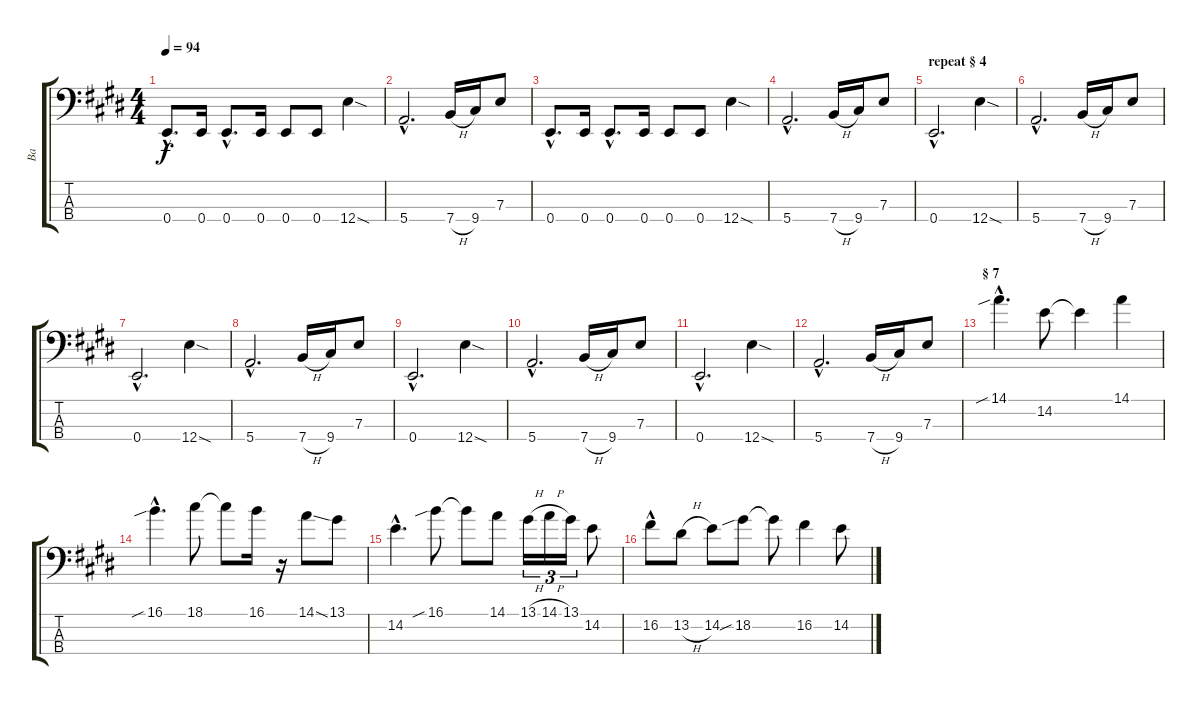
\track ("Ba" "Ba") {instrument electricbassfinger}
\staff {score tabs}
\tuning (G2 D2 A1 E1) {hide}
\ts (4 4)
\tempo 94
\clef f4
\ks e
0.4{hac}.8{d dy f} 0.4.16 0.4{hac}.8{d} 0.4.16 0.4.8 0.4.8 12.4{sod}.4 |
5.4{hac}.2{d} 7.4{h}.16 9.4.16 7.3.8 |
0.4{hac}.8{d} 0.4.16 0.4{hac}.8{d} 0.4.16 0.4.8 0.4.8 12.4{sod}.4 |
5.4{hac}.2{d} 7.4{h}.16 9.4.16 7.3.8 |
\section ("" "repeat § 4")
0.4{hac}.2{d} 12.4{sod}.4 |
5.4{hac}.2{d} 7.4{h}.16 9.4.16 7.3.8 |
0.4{hac}.2{d} 12.4{sod}.4 |
5.4{hac}.2{d} 7.4{h}.16 9.4.16 7.3.8 |
0.4{hac}.2{d} 12.4{sod}.4 |
5.4{hac}.2{d} 7.4{h}.16 9.4.16 7.3.8 |
0.4{hac}.2{d} 12.4{sod}.4 |
5.4{hac}.2{d} 7.4{h}.16 9.4.16 7.3.8 |
\section ("" "§ 7")
14.1{sib hac}.4{d} 14.2.8 14.2{t}.4 14.1.4 |
16.1{sib hac}.4{d} 18.1.8 18.1{t}.8 16.1.16 r.16 14.1{ss}.8 13.1.8 |
14.2{hac}.4{d} 16.1{sib}.8 16.1{t}.8 14.1.8 13.1{h}.16{tu (3 2)} 14.1{h}.16{tu (3 2)} 13.1.16{tu (3 2)} 14.2.8 |
16.2{hac}.8 13.2{h}.8 14.2.8 18.2{sib}.8 18.2{t}.8 16.2.4 14.2.8
